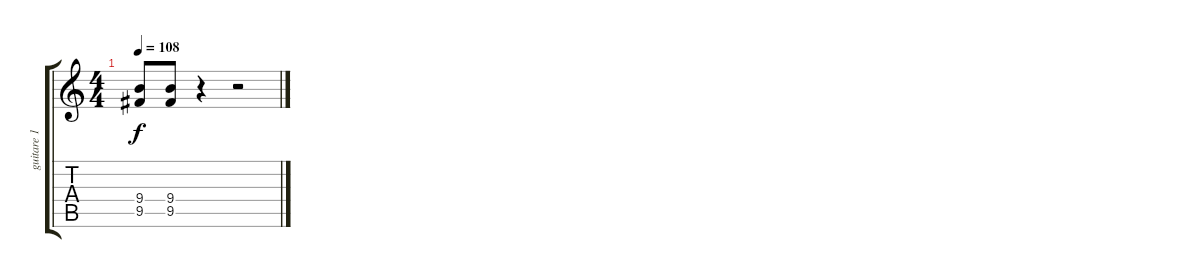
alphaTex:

\track ("guitare 1" "guitare 1") {instrument electricguitarmuted}
\staff {score tabs}
\tuning (E4 B3 G3 D3 A2 E2) {hide}
\ts (4 4)
\tempo 108
\clef g2
\ks c
(9.4 9.5).8{dy f} (9.4 9.5).8 r.4 r.2
